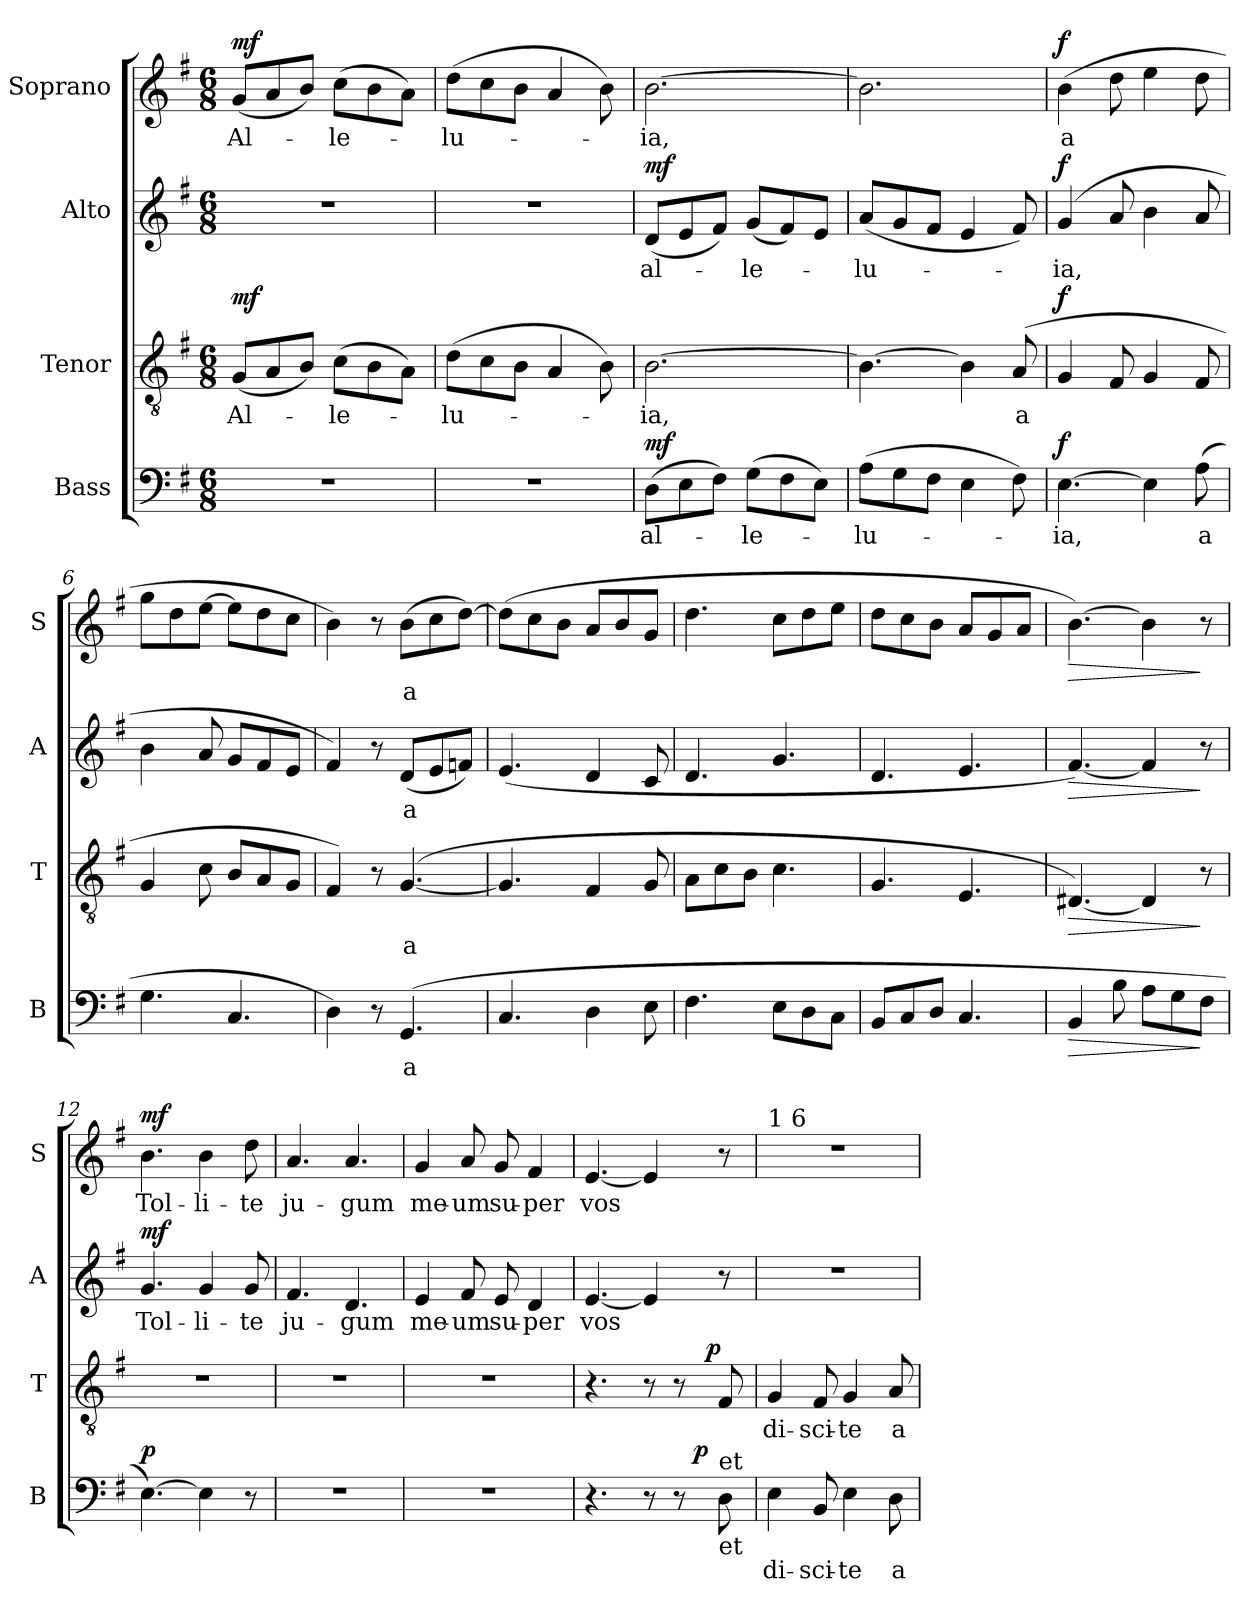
**kern	**text	**dynam	**kern	**text	**dynam	**kern	**text	**dynam	**kern	**text	**dynam
*part4	*part4	*part4	*part3	*part3	*part3	*part2	*part2	*part2	*part1	*part1	*part1
*staff4	*staff4	*staff4	*staff3	*staff3	*staff3	*staff2	*staff2	*staff2	*staff1	*staff1	*staff1
*I"Bass	*	*	*I"Tenor	*	*	*I"Alto	*	*	*I"Soprano	*	*
*I'B	*	*	*I'T	*	*	*I'A	*	*	*I'S	*	*
*clefF4	*	*	*clefGv2	*	*	*clefG2	*	*	*clefG2	*	*
*k[f#]	*	*	*k[f#]	*	*	*k[f#]	*	*	*k[f#]	*	*
*G:	*	*	*G:	*	*	*G:	*	*	*G:	*	*
*M6/8	*	*	*M6/8	*	*	*M6/8	*	*	*M6/8	*	*
=1	=1	=1	=1	=1	=1	=1	=1	=1	=1	=1	=1
!LO:N:vis=1	!	!	!	!LO:LY:b	!LO:DY:a	!LO:N:vis=1	!	!	!	!LO:LY:b	!LO:DY:a
2.r	.	.	(<8G/L	Al-	mf	2.r	.	.	(<8g/L	Al-	mf
.	.	.	8A/	.	.	.	.	.	8a/	.	.
.	.	.	8B/J)	.	.	.	.	.	8b/J)	.	.
!	!	!	!	!LO:LY:b	!	!	!	!	!	!LO:LY:b	!
.	.	.	(>8c\L	-le-	.	.	.	.	(>8cc\L	-le-	.
.	.	.	8B\	.	.	.	.	.	8b\	.	.
.	.	.	8A\J)	.	.	.	.	.	8a\J)	.	.
=2	=2	=2	=2	=2	=2	=2	=2	=2	=2	=2	=2
!LO:N:vis=1	!	!	!	!LO:LY:b	!	!LO:N:vis=1	!	!	!	!LO:LY:b	!
2.r	.	.	(>8d\L	-lu-	.	2.r	.	.	(>8dd\L	-lu-	.
.	.	.	8c\	.	.	.	.	.	8cc\	.	.
.	.	.	8B\J	.	.	.	.	.	8b\J	.	.
.	.	.	4A/	.	.	.	.	.	4a/	.	.
.	.	.	8B\)	.	.	.	.	.	8b\)	.	.
=3	=3	=3	=3	=3	=3	=3	=3	=3	=3	=3	=3
!	!LO:LY:b	!LO:DY:a	!	!LO:LY:b	!	!	!LO:LY:b	!LO:DY:a	!	!LO:LY:b	!
(>8D\L	al-	mf	[>2.B\	-ia,	.	(<8d/L	al-	mf	[>2.b\	-ia,	.
8E\	.	.	.	.	.	8e/	.	.	.	.	.
8F#\J)	.	.	.	.	.	8f#/J)	.	.	.	.	.
!	!LO:LY:b	!	!	!	!	!	!LO:LY:b	!	!	!	!
(>8G\L	-le-	.	.	.	.	(<8g/L	-le-	.	.	.	.
8F#\	.	.	.	.	.	8f#/)	.	.	.	.	.
8E\J)	.	.	.	.	.	8e/J	.	.	.	.	.
=4	=4	=4	=4	=4	=4	=4	=4	=4	=4	=4	=4
!	!LO:LY:b	!	!	!	!	!	!LO:LY:b	!	!	!	!
(>8A\L	-lu-	.	4.B\_	.	.	(<8a/L	-lu-	.	2.b\]	.	.
8G\	.	.	.	.	.	8g/	.	.	.	.	.
8F#\J	.	.	.	.	.	8f#/J	.	.	.	.	.
4E\	.	.	4B\]	.	.	4e/	.	.	.	.	.
!	!	!	!	!LO:LY:b	!	!	!	!	!	!	!
8F#\)	.	.	(8A/	a	.	8f#/)	.	.	.	.	.
=5	=5	=5	=5	=5	=5	=5	=5	=5	=5	=5	=5
!	!LO:LY:b	!LO:DY:a	!	!	!LO:DY:a	!	!LO:LY:b	!LO:DY:a	!	!LO:LY:b	!LO:DY:a
[>4.E\	-ia,	f	4G/	.	f	(4g/	-ia,	f	(>4b\	a	f
.	.	.	8F#/	.	.	8a/	.	.	8dd\	.	.
4E\]	.	.	4G/	.	.	4b\	.	.	4ee\	.	.
!	!LO:LY:b	!	!	!	!	!	!	!	!	!	!
(>8A\	a	.	8F#/	.	.	8a/	.	.	8dd\	.	.
=6	=6	=6	=6	=6	=6	=6	=6	=6	=6	=6	=6
4.G\	.	.	4G/	.	.	4b\	.	.	8gg\L	.	.
.	.	.	.	.	.	.	.	.	8dd\	.	.
.	.	.	8c\	.	.	8a/	.	.	[>8ee\J	.	.
4.C/	.	.	8B/L	.	.	8g/L	.	.	8ee\L]	.	.
.	.	.	8A/	.	.	8f#/	.	.	8dd\	.	.
.	.	.	8G/J	.	.	8e/J	.	.	8cc\J	.	.
=7	=7	=7	=7	=7	=7	=7	=7	=7	=7	=7	=7
4D\)	.	.	4F#/)	.	.	4f#/)	.	.	4b\)	.	.
8r	.	.	8r	.	.	8r	.	.	8r	.	.
!	!LO:LY:b	!	!	!LO:LY:b	!	!	!LO:LY:b	!	!	!LO:LY:b	!
(4.GG/	a	.	([<4.G/	a	.	(<8d/L	a	.	(>8b\L	a	.
.	.	.	.	.	.	8e/	.	.	8cc\	.	.
.	.	.	.	.	.	8fn/J)	.	.	[<8dd\J)	.	.
!!LO:LB:g=z
=8	=8	=8	=8	=8	=8	=8	=8	=8	=8	=8	=8
4.C/	.	.	4.G/]	.	.	(<4.e/	.	.	(>8dd\L]	.	.
.	.	.	.	.	.	.	.	.	8cc\	.	.
.	.	.	.	.	.	.	.	.	8b\J	.	.
4D\	.	.	4F#/	.	.	4d/	.	.	8a/L	.	.
.	.	.	.	.	.	.	.	.	8b/	.	.
8E\	.	.	8G/	.	.	8c/	.	.	8g/J	.	.
=9	=9	=9	=9	=9	=9	=9	=9	=9	=9	=9	=9
4.F#\	.	.	8A\L	.	.	4.d/	.	.	4.dd\	.	.
.	.	.	8c\	.	.	.	.	.	.	.	.
.	.	.	8B\J	.	.	.	.	.	.	.	.
8E\L	.	.	4.c\	.	.	4.g/	.	.	8cc\L	.	.
8D\	.	.	.	.	.	.	.	.	8dd\	.	.
8C\J	.	.	.	.	.	.	.	.	8ee\J	.	.
=10	=10	=10	=10	=10	=10	=10	=10	=10	=10	=10	=10
8BB/L	.	.	4.G/	.	.	4.d/	.	.	8dd\L	.	.
8C/	.	.	.	.	.	.	.	.	8cc\	.	.
8D/J	.	.	.	.	.	.	.	.	8b\J	.	.
4.C/	.	.	4.E/	.	.	4.e/	.	.	8a/L	.	.
.	.	.	.	.	.	.	.	.	8g/	.	.
.	.	.	.	.	.	.	.	.	8a/J	.	.
=11	=11	=11	=11	=11	=11	=11	=11	=11	=11	=11	=11
!	!	!LO:HP:b	!	!	!LO:HP:b	!	!	!LO:HP:b	!	!	!LO:HP:b
4BB/	.	>	[<4.D#X/)	.	>	[<4.f#/)	.	>	[>4.b\)	.	>
8B\	.	.	.	.	.	.	.	.	.	.	.
8A\L	.	.	4D#/]	.	.	4f#/]	.	.	4b\]	.	.
8G\	.	.	.	.	.	.	.	.	.	.	.
8F#\J	.	]	8r	.	]	8r	.	]	8r	.	]
=12	=12	=12	=12	=12	=12	=12	=12	=12	=12	=12	=12
!	!	!LO:DY:a	!LO:N:vis=1	!	!	!	!LO:LY:b	!LO:DY:a	!	!LO:LY:b	!LO:DY:a
[>4.E\)	.	p	2.r	.	.	4.g/	Tol-	mf	4.b\	Tol-	mf
!	!	!	!	!	!	!	!LO:LY:b	!	!	!LO:LY:b	!
4E\]	.	.	.	.	.	4g/	-li-	.	4b\	-li-	.
!	!	!	!	!	!	!	!LO:LY:b	!	!	!LO:LY:b	!
8r	.	.	.	.	.	8g/	-te	.	8dd\	-te	.
=13	=13	=13	=13	=13	=13	=13	=13	=13	=13	=13	=13
!LO:N:vis=1	!	!	!LO:N:vis=1	!	!	!	!LO:LY:b	!	!	!LO:LY:b	!
2.r	.	.	2.r	.	.	4.f#/	ju-	.	4.a/	ju-	.
!	!	!	!	!	!	!	!LO:LY:b	!	!	!LO:LY:b	!
.	.	.	.	.	.	4.d/	-gum	.	4.a/	-gum	.
=14	=14	=14	=14	=14	=14	=14	=14	=14	=14	=14	=14
!LO:N:vis=1	!	!	!LO:N:vis=1	!	!	!	!LO:LY:b	!	!	!LO:LY:b	!
2.r	.	.	2.r	.	.	4e/	me-	.	4g/	me-	.
!	!	!	!	!	!	!	!LO:LY:b:rj	!	!	!LO:LY:b:rj	!
.	.	.	.	.	.	8f#/	-um	.	8a/	-um	.
!	!	!	!	!	!	!	!LO:LY:b	!	!	!LO:LY:b	!
.	.	.	.	.	.	8e/	su-	.	8g/	su-	.
!	!	!	!	!	!	!	!LO:LY:b:rj	!	!	!LO:LY:b:rj	!
.	.	.	.	.	.	4d/	-per	.	4f#/	-per	.
=15	=15	=15	=15	=15	=15	=15	=15	=15	=15	=15	=15
!	!	!	!	!	!	!	!LO:LY:b	!	!	!LO:LY:b	!
*^	*	*	*^	*	*	*	*	*	*	*	*
4.r	2ryy	.	.	4.r	2ryy	.	.	[<4.e/	vos	.	[<4.e/	vos	.
8r	.	.	.	8r	.	.	.	4e/]	.	.	4e/]	.	.
8r	16ryy	.	.	8r	16.ryy	.	.	.	.	.	.	.	.
!	!	!	!LO:DY:a	!	!	!	!	!	!	!	!	!	!
.	8.ryy	.	p	.	.	.	.	.	.	.	.	.	.
!	!	!	!	!	!	!	!LO:DY:a	!	!	!	!	!	!
.	.	.	.	.	8ryy	.	p	.	.	.	.	.	.
!LO:TX:b:t=et	!	!	!	!	!	!	!	!	!	!	!	!	!
!LO:TX:a:t=et	!	!	!	!	!	!	!	!	!	!	!	!	!
8D\	.	.	.	8F#/	.	.	.	8r	.	.	8r	.	.
.	.	.	.	.	32ryy	.	.	.	.	.	.	.	.
!!LO:LB:g=z
=16	=16	=16	=16	=16	=16	=16	=16	=16	=16	=16	=16	=16	=16
!	!	!	!	!	!	!	!	!	!	!	!LO:TX:a:t=1 6	!	!
!	!	!LO:LY:b	!	!	!	!LO:LY:b	!	!LO:N:vis=1	!	!	!LO:N:vis=1	!	!
*v	*v	*	*	*	*	*	*	*	*	*	*	*	*
*	*	*	*v	*v	*	*	*	*	*	*	*	*
4E\	di-	.	4G/	di-	.	2.r	.	.	2.r	.	.
!	!LO:LY:b	!	!	!LO:LY:b	!	!	!	!	!	!	!
8BB/	-sci-	.	8F#/	-sci-	.	.	.	.	.	.	.
!	!LO:LY:b:rj	!	!	!LO:LY:b:rj	!	!	!	!	!	!	!
4E\	-te	.	4G/	-te	.	.	.	.	.	.	.
!	!LO:LY:b	!	!	!LO:LY:b	!	!	!	!	!	!	!
8D\	a	.	8A/	a	.	.	.	.	.	.	.
=	=	=	=	=	=	=	=	=	=	=	=
*-	*-	*-	*-	*-	*-	*-	*-	*-	*-	*-	*-
